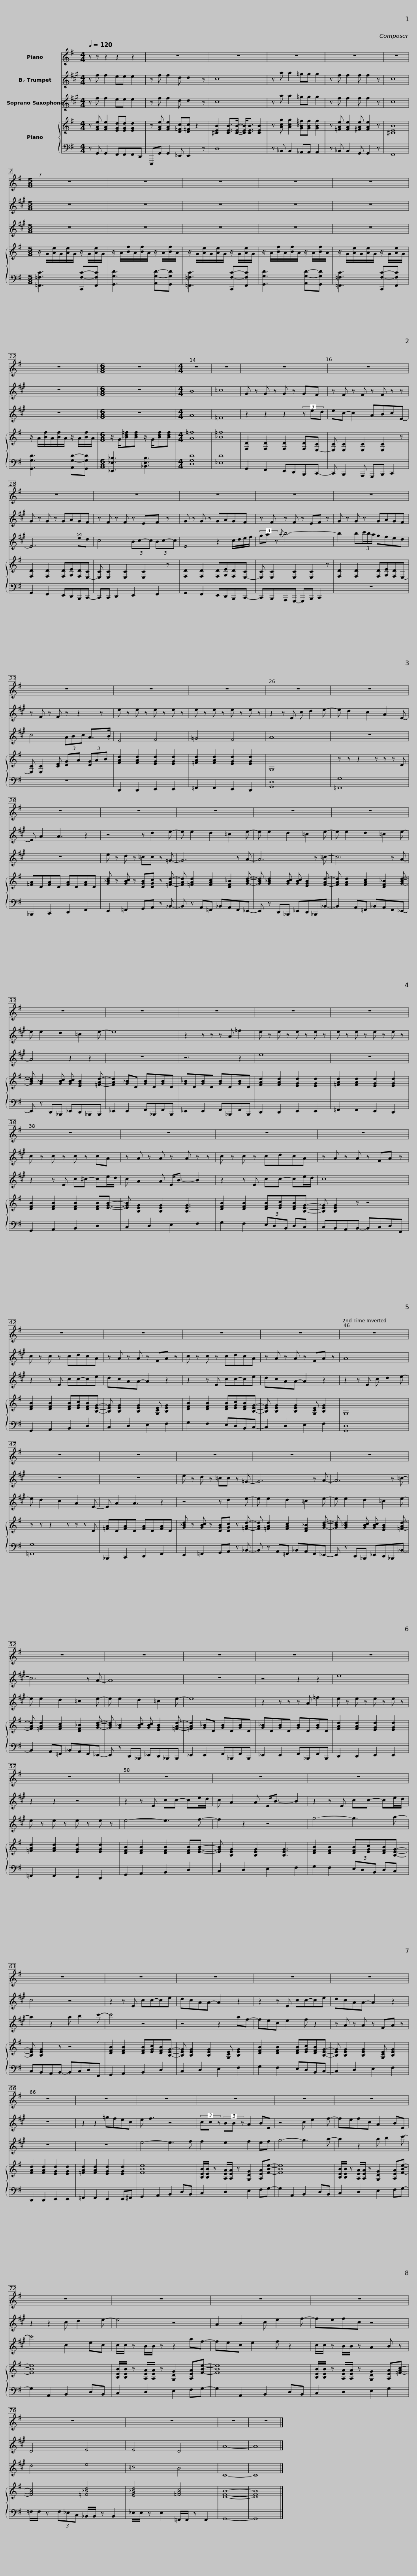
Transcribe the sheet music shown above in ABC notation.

X:1
%%score 1 2 3 { 4 | 5 }
L:1/8
Q:1/4=120
M:4/4
I:linebreak $
K:G
V:1 treble
V:2 treble transpose=-2
V:3 treble transpose=-2
V:4 treble
V:5 bass
V:1
 z z z2 z2 z2 | z8 | z8 | z8 |$ z8 | %5
 z8 |[M:5/8] z5 | z5 | z5 |$ z5 | %10
 z5 | z5 |[M:6/8] z6 |$[M:4/4] z8 | z8 | %15
 z8 | z8 | z8 |$ z8 |$ z8 | %20
 z8 | z8 |$ z8 |$ z8 | z8 | %25
 z8 | z8 |$ z8 | z8 | z8 |$ %30
 z8 |$ z8 | z8 | z8 |$ z8 |$ %35
 z8 | z8 | z8 | z8 |$ z8 | %40
 z8 | z8 | z8 |$ z8 | z8 | %45
 z8 | z8 |$ z8 | z8 | z8 |$ %50
 z8 | z8 | z8 |$ z8 | z8 | %55
 z8 | z8 |$ z8 | z8 | z8 | %60
 z8 |$ z8 | z8 | z8 | z8 | %65
 z8 |$ z8 | z8 | z8 | z8 |$ %70
 z8 | z8 | z8 | z8 |$ z8 | %75
 z8 | z8 | z8 | z8 |] %79
V:2
[K:A] z f f2 ee e2 | z f f2 d d2 z | c8 | z a a2 =gg g2 |$ z f f2 f f2 z | %5
 c8 |[M:5/8] z5 | z5 | z5 |$ z5 | %10
 z5 | z5 |[M:6/8] z6 |$[M:4/4] B8 | =c8 | %15
 G z G z G z GF | z F z F z F z z | G z G z GAGF |$ z F z F z EF z |$ G z G z GAGF | %20
 z F z F z EF z | G z G z GAGF |$ z F z F z z2 z |$ e z e z e z e z | e z e z e z e z | %25
 z2 z E c d2 e- | e d2 c2 A2 E- |$ E A2 A3 z2 | z4 z d2 e- | e e2 d2 =c2 e- |$ %30
 e e2 d2 =c2 e- |$ e e2 d2 =c2 e- | e e2 d2 =c2 e- | e8 |$ z2 z z z A =f2 |$ %35
 e z e z e z e z | e z e z e z e z | c z c z c z cA | z A z A z A z z |$ c z c z cdcA | %40
 z A z A z FA z | c z c z cdcA | z A z A z FA z |$ c z c z cdcA | z A z A z FA z | %45
 A8 | z8 |$ z8 | e z d z =cc z =G- | G6 z A- |$ %50
 A6 z =c- | c6 z A- | A8 |$ z8 | z4 z2 z2 | %55
 e8 | z2 z2 z4 |$ z2 z E cc- ce/d/ | c A2 A E<B- B2 | z2 z E cc- ce/d/ | %60
 c4 z4 |$ z2 z E cc-ce | dcAA- A2 z2 | z2 z E cc-ce | dcAA- A2 z2 | %65
 z8 |$ z2 z2 =gfec | e f3 z4 | (3cc z (3BB z A2 BE | z4 c e2 f- |$ %70
 fefc A2 BE | z2 z2 c d2 e- | e4 z4 | A2 B2 c e2 f- |$ fefc z4 | %75
 D4 E4 | E4 D4 | A8- | A8 |] %79
V:3
[K:A] z f f2 ee e2 | z f f2 d d2 z | c8 | z a a2 =gg g2 |$ z f f2 f f2 z | %5
 c8 |[M:5/8] z5 | z5 | z5 |$ z5 | %10
 z5 | z5 |[M:6/8] z6 |$[M:4/4] A8 | =F8 | %15
 z2 z2 z2 (3z ed | ec- c2 ABcE- | E6 !invertedturn!ed |$ c4 (3Bc-c (3Bc-c |$ E4 z2 c/d/e/f/ | %20
 (3ga z{/a} b6- | b2 b(3c'/b/a/ gfed |$ c4 (3ABc A>.B |$ E4 F4 | =G4 F4 | %25
 A8 | z8 |$ z8 | e z d z =cc z =G- | G6 z A- |$ %30
 A6 z =c- |$ c6- z A- | A4 z2 z2 | z8 |$ z6 z2 |$ %35
 e8 | z8 | z2 z E c^c- ce/d/ | c A2 A E<B- B2 |$ z2 z E cc- ce/d/ | %40
 c8 | z2 z E cc-ce | dcAA- A2 z2 |$ z2 z E cc-ce | dcAA- A2 z2 | %45
 z2 z E c d2 e- | e d2 c2 A2 E- |$ E A2 A3 z2 | z4 z d2 e- | e e2 d2 =c2 e- |$ %50
 e e2 d2 =c2 e- | e e2 d2 =c2 e- | e e2 d2 =c2 e- |$ e8 | z2 z z z A =f2 | %55
 e z e z e z e z | e z e z e z e z |$ e4- e3 f- | f2 z2 z4 | g4- g3 a- | %60
 a2 z2 a b2 c'- |$ c'4 z4 | z4 z2 af- | fec e2 f z2 | z A z A z FA z | %65
 z8 |$ z8 | e4- e3 f | f2 e2 f2 ef | g4- g3 a- |$ %70
 a2 z2 a b2 c'- | c'4 c2 ec | c/c/ z B/B/ z z2 af- | fec e2 f z2 |$ c/c/ z B/B/ z A2 B z | %75
 d4 e4 | =c4 B4 | C8- | C8 |] %79
V:4
 z [FAe] [FAe]2 [EGd][EGd] [EGd]2 | z [FAe] [FAe]2 [D=Fc][D=Fc] z2 | [^CEB]2 [CEB]>[CEB]- [CEB]<[CEB] [CEB]2 | z [Acg] [Acg]2 [G_B=f][GBf] [GBf]2 |$ z [=FAe] [FAe]2 [^FAe] [FAe]2 z | %5
 [^CEB]8 |[M:5/8] z/ G/[Ae]/G/[Ae]/G/ z/ G/[Ae]/G/ | z/ A/[Bf]/A/[Bf]/A/ z/ A/[Bf]/A/ | z/ G/[Ae]/G/[Ae]/G/ z/ G/[Ae]/G/ |$ z/ A/[Bf]/A/[Bf]/A/ z/ A/[Bf]/A/ | %10
 z/ G/[Ae]/G/[Ae]/G/ z/ G/[Ae]/G/ | z/ A/[Bf]/A/[Bf]/A/ z/ A/[Bf]/A/ |[M:6/8] z/ G/[_Bd=f][Bdf] z/ G/[Bdf][Bdf] |$[M:4/4] [A=f]8 | [_B=f]8 | %15
 [F,D]2 [F,D]2 [F,D]2 [F,D][E,-C] | [E,C] [E,C]2 [E,C]2 [E,C]2 z | [F,D]2 [F,D]2 [F,D][G,E][F,D][E,-C] |$ [E,C] [E,C]2 [E,C]2 [E,C]2 z |$ [F,D]2 [F,D]2 [F,D][G,E][F,D][E,-C] | %20
 [E,C] [E,C]2 [E,C]2 [E,C]2 z | [F,D]2 [F,D]2 [F,D][G,E][F,D]E,- |$ [E,C] [E,C]2 [CE] [DG]A (3[DG]AB |$ [FAd]2 [FAd]2 [EGd]2 [EGd]2 | [=FAd]2 [FAd]2 [EGd]2 [EGd]2 | %25
 G,8 | z z z2 z z z D |$ [=FA]D[FA]D [FA]D[FA]D | [G_Bd] z [GBc] z [DGB][DGc] z [=FAd]- | [FAd] [=FAd]2 [FAc]2 [DF_B]2 [GBd]- |$ %30
 [GBd] [G_Bd]2 [GBc] [GBc] [EGB]2 [FAd]- |$ [FAd] [FAd]2 [FAc]2 [DF_B]2 [GBd]- | [GBd] [G_B]2 [GBc] [GBc] [EGB]2 [=FAd]- | [FAd]2 [G_B]D [GB]D[GB]D |$ [G_B]D[GB]D [GB]D[GB]D |$ %35
 [FAd]2 [FAd]2 [EGd]2 [EGd]2 | [=FAd]2 [FAd]2 [EGd]2 [EGd]2 | [DFB]2 [DFB]2 [DFB]2 [DFB][EGB]- | [EGB] [B,EG]2 [B,EG]2 [B,EG]3 |$ [DFB]2 [DFB]2 [DFB][EGc][DFB][B,EG]- | %40
 [B,EG] [B,EG]2 z z4 | [DFB]2 [DFB]2 [DFB][EGc][DFB][B,EG]- | [B,EG] [B,EG]2 [B,EG]2 [G,CE] [B,EG]2 |$ [DFB]2 [DFB]2 [DFB][EGc][DFB][B,EG]- | [B,EG] [B,EG]2 [B,EG]2 [G,CE] [B,EG]2 | %45
 G,8 | z z z2 z z z D |$ [=FA]D[FA]D [FA]D[FA]D | [G_Bd] z [GBc] z [DGB][DGc] z [=FAd]- | [FAd] [=FAd]2 [FAc]2 [DF_B]2 [GBd]- |$ %50
 [GBd] [G_Bd]2 [GBc] [GBc] [EGB]2 [=FAd]- | [FAd] [=FAd]2 [FAc]2 [DF_B]2 [GBd]- | [GBd] [G_B]2 [GBc] [GBc] [EGB]2 [=FAd]- |$ [=FAd]2 [G_B]D [GB]D[GB]D | [G_B]D[GB]D [GB]D[GB]D | %55
 [FAd]2 [FAd]2 [EGd]2 [EGd]2 | [=FAd]2 [FAd]2 [EGd]2 [EGd]2 |$ [DFB]2 [DFB]2 [DFB]2 [DFB][EGB]- | [EGB] [B,EG]2 [B,EG]2 [B,EG]3 | [DFB]2 [DFB]2 [DFB][EGc][DFB][B,EG]- | %60
 [B,EG] [B,EG]2 z z4 |$ [DFB]2 [DFB]2 [DFB][EGc][DFB][B,EG]- | [B,EG] [B,EG]2 [B,EG]2 [G,CE] [B,EG]2 | [DFB]2 [DFB]2 [DFB][EGc][DFB][B,EG]- | [B,EG] [B,EG]2 [B,EG]2 [G,CE] [B,EG]2 | %65
 [FAd]2 [FAd]2 [EGd]2 [EGd]2 |$ [=FAd]2 [FAd]2 [EGd]2 [EGd]2 | [FBe]8 | [B,EB]/[B,EB]/ z [A,EA]/[A,EA]/ z [G,DG]2 [A,EA][FBe]- | [FBe]8 |$ %70
 [B,EB]/[B,EB]/ z [A,EA]/[A,EA]/ z [G,DG]2 [A,EA][FBe]- | [FBe]8 | [B,EB]/[B,EB]/ z [A,EA]/[A,EA]/ z [G,DG]2 [A,EA][FBe]- | [FBe]8 |$ [B,EB]/[B,EB]/ z [A,EA]/[A,EA]/ z [G,DG]2 [A,EA][=FAc]- | %75
 [FAc]4 [=F_Bd]4 | [EG_Bd]4 [=FAc]4 | [DFB]8- | [DFB]8 |] %79
V:5
 z G,, G,,2 F,,F,,F,,D,, | E,,,G,, G,,2 _E,, E,,2 z | D,8 | z _B,, B,,2 _A,,A,, A,,2 |$ z _B,, B,,2 G,, G,,2 z | %5
 F,,8 |[M:5/8] [=F,,=F,C]3 [C,,F,-C-][F,,F,C] | [G,,G,D]3 [A,,G,-D-][G,,G,D] | [=F,,=F,C]3 [C,,F,-C-][F,,F,C] |$ [G,,G,D]3 [A,,G,-D-][G,,G,D] | %10
 [=F,,=F,C]3 [C,,F,-C-][F,,F,C] | [G,,G,D]3 [A,,G,-D-][G,,G,D] |[M:6/8] [_E,,_E,_B,]3 [_B,,E,B,]3 |$[M:4/4] [D,G,D]8 | [_E,D]8 | %15
 G,,2 F,,2 E,,D,,B,,,C,,- | C,, B,,,2 A,,, G,,,B,,, C,,2 | G,,2 F,,2 E,,D,,B,,,C,,- |$ C,,C,, D,,2 E,,2 F,,2 |$ G,,2 F,,2 E,,D,,B,,,C,,- | %20
 C,,B,,,A,,,G,,,- G,,,B,,, C,,2 | z8 |$ z8 |$ D,,2 D,,2 E,,2 E,,2 | =F,,2 F,,2 E,,2 D,,2 | %25
 [G,,D,]8 | [=F,,G,]8 |$ _B,,,2 C,,2 D,,2 F,,2 | E,,2 =F,,2 G,,A,, z _B,,- | B,, z A,,=F,, _B,,A,,F,,_E,,- |$ %30
 E,, z D,,_B,,, _E,,D,,_B,,,_B,,- |$ B,,2 A,,=F,, _B,,A,,F,,_E,,- | E,, z D,,_B,,, _E,,D,,_B,,,B,,, | _E,,2 E,,2 F,,_B,,,F,,B,,, |$ _E,,2 E,,2 F,,_B,,,F,,B,,, |$ %35
 D,,2 D,,2 E,,2 E,,2 | =F,,2 F,,2 E,,2 D,,2 | G,,2 A,,2 B,,2 D,2 | C,2 D,2 E,2 F,2 |$ G,2 F,2 (3E,D,B,, D,C, | %40
 C,B,,A,,B,,- B,,C,D,F,, | G,,2 A,,2 B,,2 D,2 | C,2 D,2 E,2 F,2 |$ G,2 F,2 E,D,B,,C,- | C,2 D,2 E,2 F,2 | %45
 [G,,D,]8 | [=F,,G,]8 |$ _B,,,2 C,,2 D,,2 F,,2 | E,,2 =F,,2 G,,A,, z _B,,- | B,, z A,,=F,, _B,,A,,F,,_E,,- |$ %50
 E,, z D,,_B,,, _E,,D,,_B,,,_B,,- | B,,2 A,,=F,, _B,,A,,F,,_E,,- | E,, z D,,_B,,, _E,,D,,_B,,,B,,, |$ _E,,2 E,,2 F,,_B,,,F,,B,,, | _E,,2 E,,2 F,,_B,,,F,,B,,, | %55
 D,,2 D,,2 E,,2 E,,2 | =F,,2 F,,2 E,,2 D,,2 |$ G,,2 A,,2 B,,2 D,2 | C,2 D,2 E,2 F,2 | G,2 F,2 (3E,D,B,, D,C, | %60
 C,B,,A,,B,,- B,,C,D,F,, |$ G,,2 A,,2 B,,2 D,2 | C,2 D,2 E,2 F,2 | G,2 F,2 E,D,B,,C,- | C,2 D,2 E,2 F,2 | %65
 D,,2 D,,2 E,,2 E,,2 |$ =F,,2 F,,2 E,,2 E,,^F,, | G,,2 A,,2 B,,2 D,B,, | C,2 D,2 E,2 F,G,- | G,2 A,,2 B,,2 D,B,, |$ %70
 C,2 D,2 E,2 F,G,- | G,2 A,,2 B,,2 D,B,, | C,2 D,2 E,2 F,G,- | G,2 A,,2 B,,2 D,B,, |$ C,2 D,2 E,2 G,2 | %75
 =F,/F,/ z (3F,_E,C, _B,,/B,,/ z B,,2 | _E,/E,/ z E,2 =F,,/F,,/ z F,,2 | G,,8- | G,,8 |] %79
